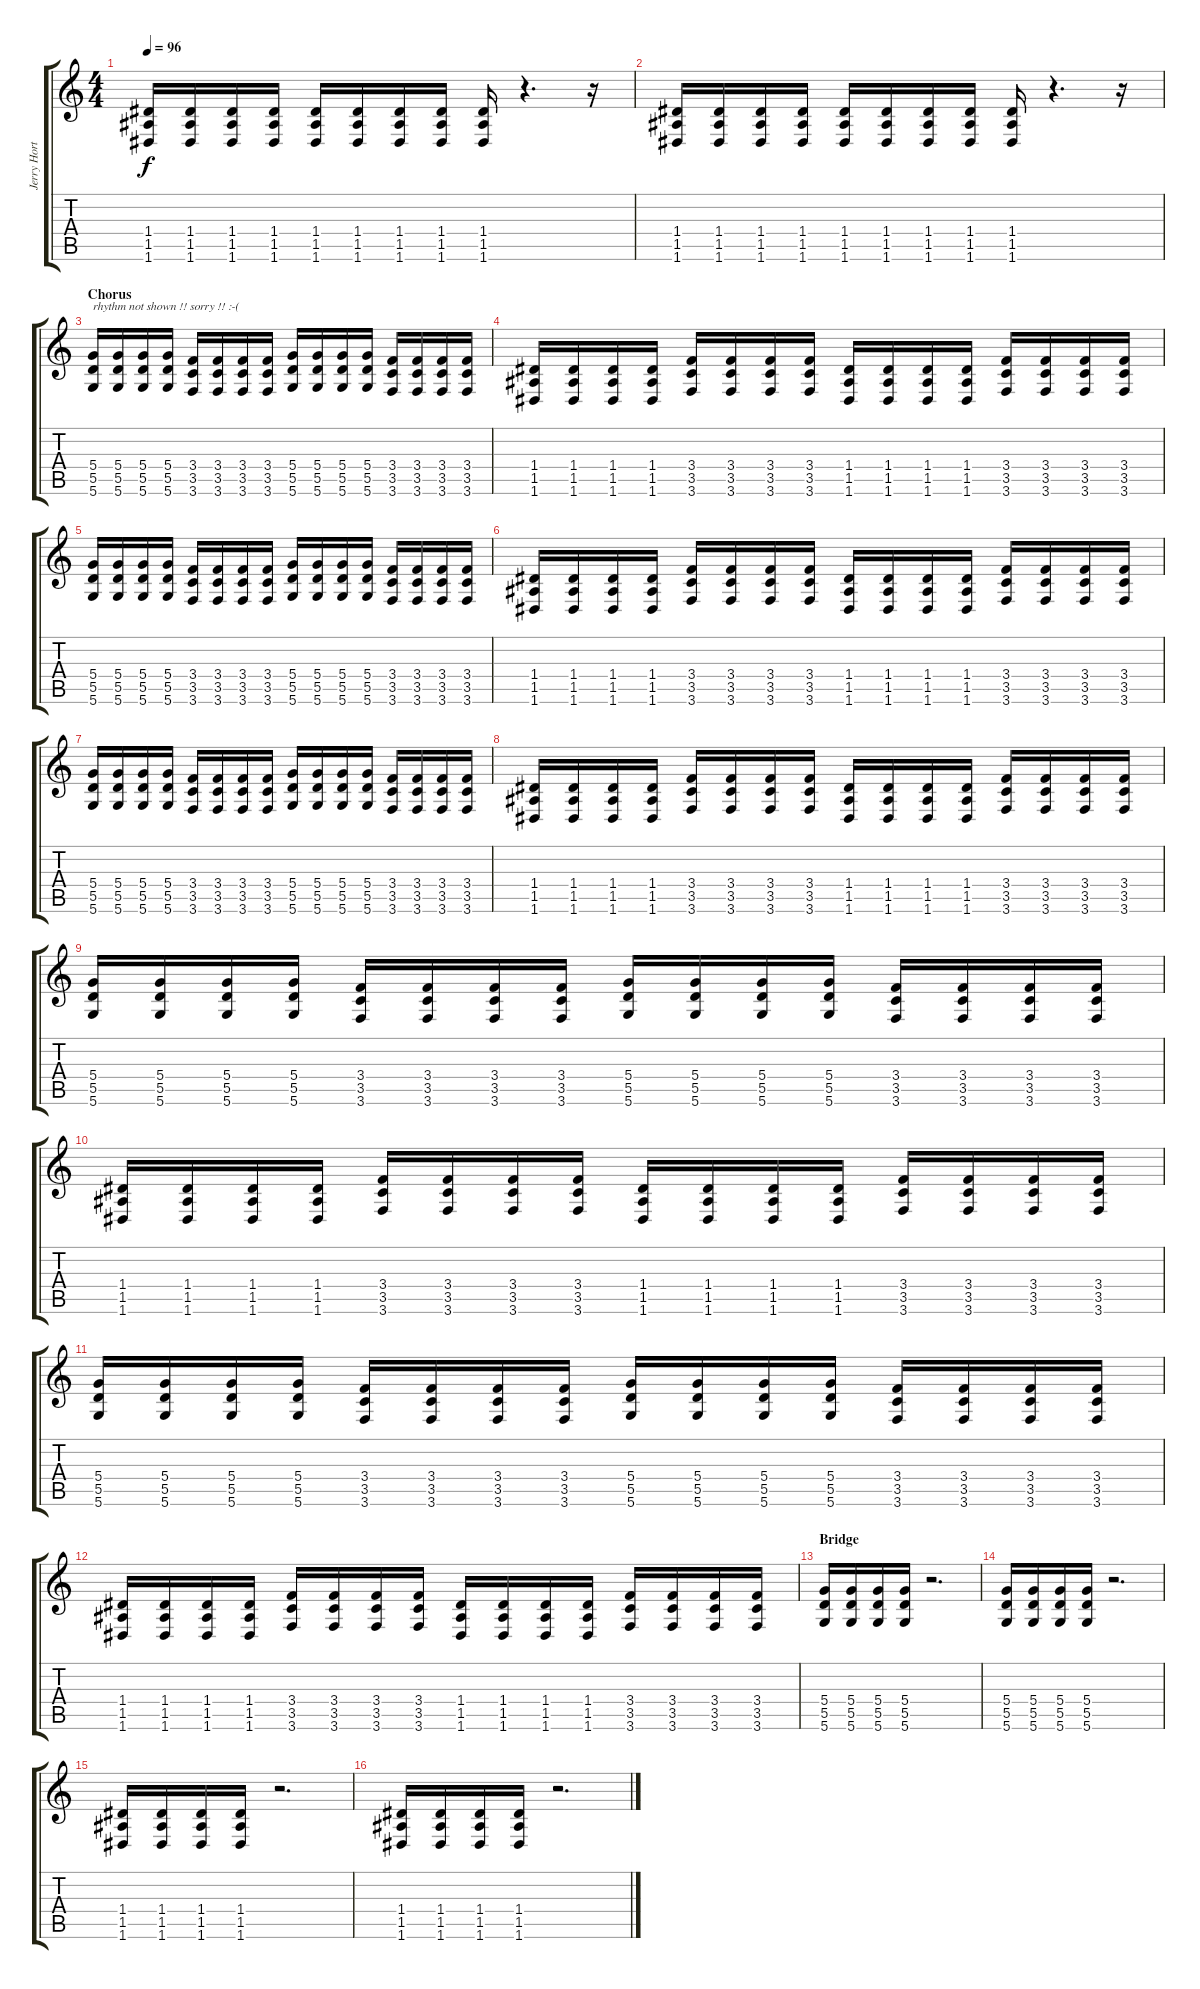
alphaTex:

\track ("Jerry Horton" "Jerry Hort") {instrument distortionguitar}
\staff {score tabs}
\tuning (E4 B3 G3 D3 A2 D2) {hide}
\ts (4 4)
\tempo 96
\clef g2
\ks c
(1.4 1.5 1.6).16{dy f} (1.4 1.5 1.6).16 (1.4 1.5 1.6).16 (1.4 1.5 1.6).16 (1.4 1.5 1.6).16 (1.4 1.5 1.6).16 (1.4 1.5 1.6).16 (1.4 1.5 1.6).16 (1.4 1.5 1.6).16 r.4{d} r.16 |
(1.4 1.5 1.6).16 (1.4 1.5 1.6).16 (1.4 1.5 1.6).16 (1.4 1.5 1.6).16 (1.4 1.5 1.6).16 (1.4 1.5 1.6).16 (1.4 1.5 1.6).16 (1.4 1.5 1.6).16 (1.4 1.5 1.6).16 r.4{d} r.16 |
\section ("" "Chorus")
(5.4 5.5 5.6).16{txt "rhythm not shown !! sorry !! :-("} (5.4 5.5 5.6).16 (5.4 5.5 5.6).16 (5.4 5.5 5.6).16 (3.4 3.5 3.6).16 (3.4 3.5 3.6).16 (3.4 3.5 3.6).16 (3.4 3.5 3.6).16 (5.4 5.5 5.6).16 (5.4 5.5 5.6).16 (5.4 5.5 5.6).16 (5.4 5.5 5.6).16 (3.4 3.5 3.6).16 (3.4 3.5 3.6).16 (3.4 3.5 3.6).16 (3.4 3.5 3.6).16 |
(1.4 1.5 1.6).16 (1.4 1.5 1.6).16 (1.4 1.5 1.6).16 (1.4 1.5 1.6).16 (3.4 3.5 3.6).16 (3.4 3.5 3.6).16 (3.4 3.5 3.6).16 (3.4 3.5 3.6).16 (1.4 1.5 1.6).16 (1.4 1.5 1.6).16 (1.4 1.5 1.6).16 (1.4 1.5 1.6).16 (3.4 3.5 3.6).16 (3.4 3.5 3.6).16 (3.4 3.5 3.6).16 (3.4 3.5 3.6).16 |
(5.4 5.5 5.6).16 (5.4 5.5 5.6).16 (5.4 5.5 5.6).16 (5.4 5.5 5.6).16 (3.4 3.5 3.6).16 (3.4 3.5 3.6).16 (3.4 3.5 3.6).16 (3.4 3.5 3.6).16 (5.4 5.5 5.6).16 (5.4 5.5 5.6).16 (5.4 5.5 5.6).16 (5.4 5.5 5.6).16 (3.4 3.5 3.6).16 (3.4 3.5 3.6).16 (3.4 3.5 3.6).16 (3.4 3.5 3.6).16 |
(1.4 1.5 1.6).16 (1.4 1.5 1.6).16 (1.4 1.5 1.6).16 (1.4 1.5 1.6).16 (3.4 3.5 3.6).16 (3.4 3.5 3.6).16 (3.4 3.5 3.6).16 (3.4 3.5 3.6).16 (1.4 1.5 1.6).16 (1.4 1.5 1.6).16 (1.4 1.5 1.6).16 (1.4 1.5 1.6).16 (3.4 3.5 3.6).16 (3.4 3.5 3.6).16 (3.4 3.5 3.6).16 (3.4 3.5 3.6).16 |
(5.4 5.5 5.6).16 (5.4 5.5 5.6).16 (5.4 5.5 5.6).16 (5.4 5.5 5.6).16 (3.4 3.5 3.6).16 (3.4 3.5 3.6).16 (3.4 3.5 3.6).16 (3.4 3.5 3.6).16 (5.4 5.5 5.6).16 (5.4 5.5 5.6).16 (5.4 5.5 5.6).16 (5.4 5.5 5.6).16 (3.4 3.5 3.6).16 (3.4 3.5 3.6).16 (3.4 3.5 3.6).16 (3.4 3.5 3.6).16 |
(1.4 1.5 1.6).16 (1.4 1.5 1.6).16 (1.4 1.5 1.6).16 (1.4 1.5 1.6).16 (3.4 3.5 3.6).16 (3.4 3.5 3.6).16 (3.4 3.5 3.6).16 (3.4 3.5 3.6).16 (1.4 1.5 1.6).16 (1.4 1.5 1.6).16 (1.4 1.5 1.6).16 (1.4 1.5 1.6).16 (3.4 3.5 3.6).16 (3.4 3.5 3.6).16 (3.4 3.5 3.6).16 (3.4 3.5 3.6).16 |
(5.4 5.5 5.6).16 (5.4 5.5 5.6).16 (5.4 5.5 5.6).16 (5.4 5.5 5.6).16 (3.4 3.5 3.6).16 (3.4 3.5 3.6).16 (3.4 3.5 3.6).16 (3.4 3.5 3.6).16 (5.4 5.5 5.6).16 (5.4 5.5 5.6).16 (5.4 5.5 5.6).16 (5.4 5.5 5.6).16 (3.4 3.5 3.6).16 (3.4 3.5 3.6).16 (3.4 3.5 3.6).16 (3.4 3.5 3.6).16 |
(1.4 1.5 1.6).16 (1.4 1.5 1.6).16 (1.4 1.5 1.6).16 (1.4 1.5 1.6).16 (3.4 3.5 3.6).16 (3.4 3.5 3.6).16 (3.4 3.5 3.6).16 (3.4 3.5 3.6).16 (1.4 1.5 1.6).16 (1.4 1.5 1.6).16 (1.4 1.5 1.6).16 (1.4 1.5 1.6).16 (3.4 3.5 3.6).16 (3.4 3.5 3.6).16 (3.4 3.5 3.6).16 (3.4 3.5 3.6).16 |
(5.4 5.5 5.6).16 (5.4 5.5 5.6).16 (5.4 5.5 5.6).16 (5.4 5.5 5.6).16 (3.4 3.5 3.6).16 (3.4 3.5 3.6).16 (3.4 3.5 3.6).16 (3.4 3.5 3.6).16 (5.4 5.5 5.6).16 (5.4 5.5 5.6).16 (5.4 5.5 5.6).16 (5.4 5.5 5.6).16 (3.4 3.5 3.6).16 (3.4 3.5 3.6).16 (3.4 3.5 3.6).16 (3.4 3.5 3.6).16 |
(1.4 1.5 1.6).16 (1.4 1.5 1.6).16 (1.4 1.5 1.6).16 (1.4 1.5 1.6).16 (3.4 3.5 3.6).16 (3.4 3.5 3.6).16 (3.4 3.5 3.6).16 (3.4 3.5 3.6).16 (1.4 1.5 1.6).16 (1.4 1.5 1.6).16 (1.4 1.5 1.6).16 (1.4 1.5 1.6).16 (3.4 3.5 3.6).16 (3.4 3.5 3.6).16 (3.4 3.5 3.6).16 (3.4 3.5 3.6).16 |
\section ("" "Bridge")
(5.4 5.5 5.6).16 (5.4 5.5 5.6).16 (5.4 5.5 5.6).16 (5.4 5.5 5.6).16 r.2{d} |
(5.4 5.5 5.6).16 (5.4 5.5 5.6).16 (5.4 5.5 5.6).16 (5.4 5.5 5.6).16 r.2{d} |
(1.4 1.5 1.6).16 (1.4 1.5 1.6).16 (1.4 1.5 1.6).16 (1.4 1.5 1.6).16 r.2{d} |
(1.4 1.5 1.6).16 (1.4 1.5 1.6).16 (1.4 1.5 1.6).16 (1.4 1.5 1.6).16 r.2{d}
